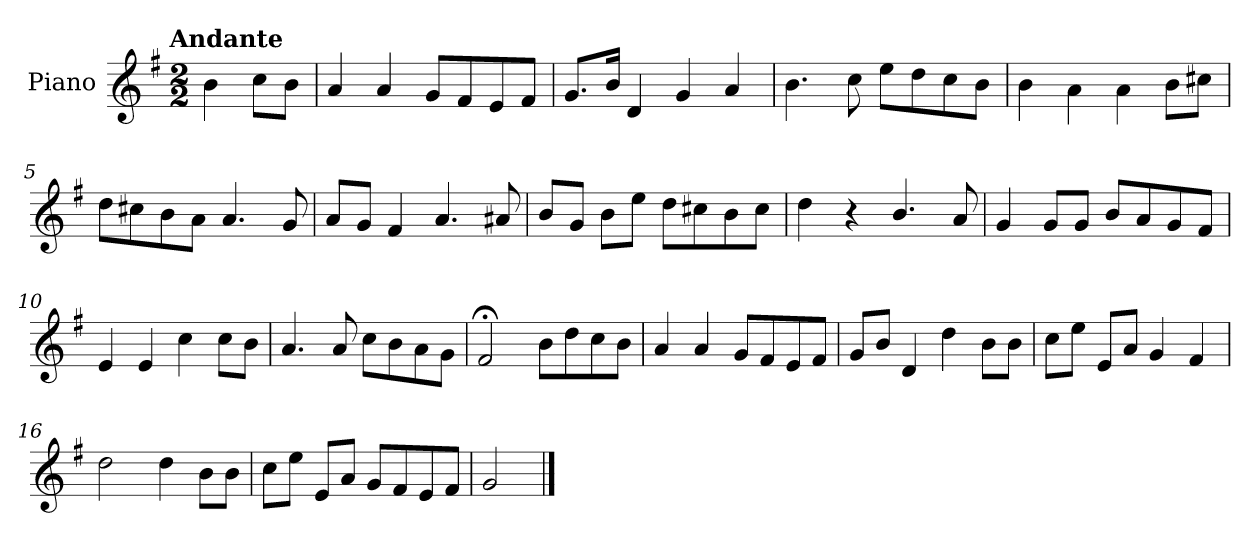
**kern
*part1
*staff1
*I"Piano
*I'Pno.
*clefG2
*k[f#]
!!LO:TX:omd:t=Andante
*M2/2
*MM92
=
4b\
8cc\L
8b\J
=1
4a/
4a/
8g/L
8f#/
8e/
8f#/J
=2
8.g/L
16b/Jk
4d/
4g/
4a/
=3
4.b\
8cc\
8ee\L
8dd\
8cc\
8b\J
=4
4b\
4a\
4a\
8b\L
8cc#X\J
!!LO:LB:g=z
=5
8dd\L
8cc#X\
8b\
8a\J
4.a/
8g/
=6
8a/L
8g/J
4f#/
4.a/
8a#X/
=7
8b/L
8g/J
8b\L
8ee\J
8dd\L
8cc#X\
8b\
8cc#\J
=8
4dd\
4r
4.b/
8a/
=9
4g/
8g/L
8g/J
8b/L
8a/
8g/
8f#/J
!!LO:LB:g=z
=10
4e/
4e/
4cc\
8cc\L
8b\J
=11
4.a/
8a/
8cc\L
8b\
8a\
8g\J
=12
2f#;</
8b\L
8dd\
8cc\
8b\J
=13
4a/
4a/
8g/L
8f#/
8e/
8f#/J
=14
8g/L
8b/J
4d/
4dd\
8b\L
8b\J
!!LO:LB:g=z
=15
8cc\L
8ee\J
8e/L
8a/J
4g/
4f#/
=16
2dd\
4dd\
8b\L
8b\J
=17
8cc\L
8ee\J
8e/L
8a/J
8g/L
8f#/
8e/
8f#/J
=18
2g/
==
*-
